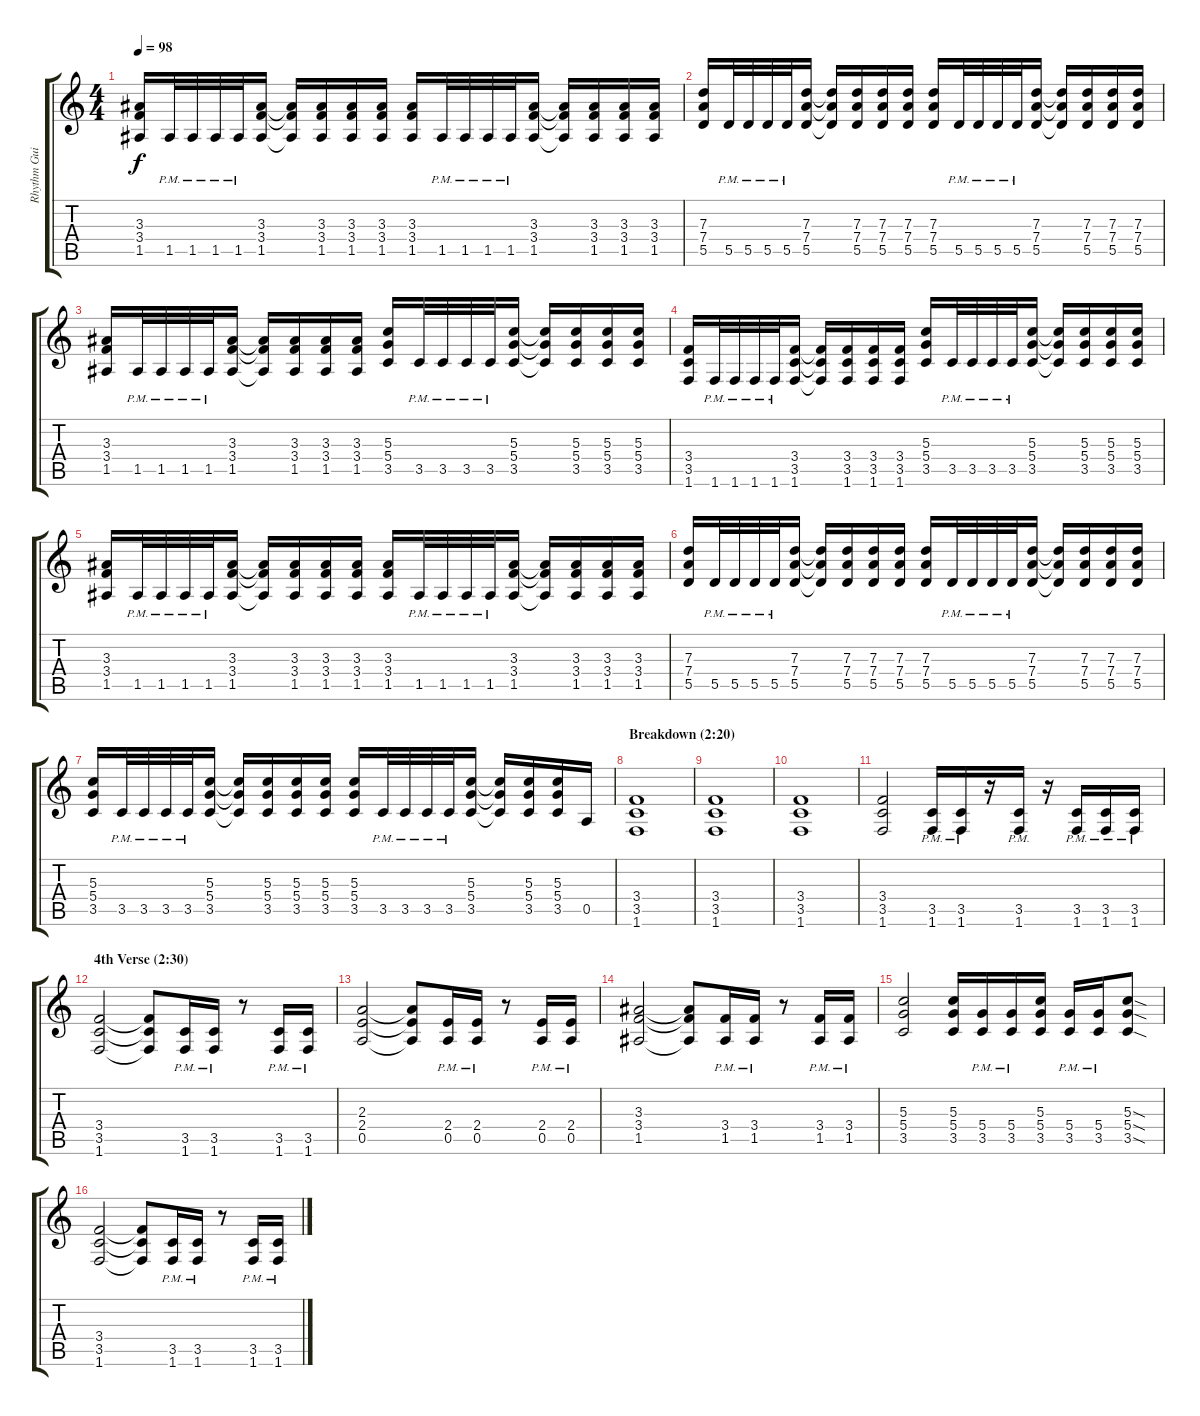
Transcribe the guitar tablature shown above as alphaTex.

\track ("Rhythm Guitar" "Rhythm Gui") {instrument distortionguitar}
\staff {score tabs}
\tuning (E4 B3 G3 D3 A2 E2) {hide}
\ts (4 4)
\tempo 98
\clef g2
\ks c
(3.3 3.4 1.5).16{dy f} 1.5{pm}.32 1.5{pm}.32 1.5{pm}.32 1.5{pm}.32 (3.3 3.4 1.5).16 (3.3{t} 3.4{t} 1.5{t}).16 (3.3 3.4 1.5).16 (3.3 3.4 1.5).16 (3.3 3.4 1.5).16 (3.3 3.4 1.5).16 1.5{pm}.32 1.5{pm}.32 1.5{pm}.32 1.5{pm}.32 (3.3 3.4 1.5).16 (3.3{t} 3.4{t} 1.5{t}).16 (3.3 3.4 1.5).16 (3.3 3.4 1.5).16 (3.3 3.4 1.5).16 |
(7.3 7.4 5.5).16 5.5{pm}.32 5.5{pm}.32 5.5{pm}.32 5.5{pm}.32 (7.3 7.4 5.5).16 (7.3{t} 7.4{t} 5.5{t}).16 (7.3 7.4 5.5).16 (7.3 7.4 5.5).16 (7.3 7.4 5.5).16 (7.3 7.4 5.5).16 5.5{pm}.32 5.5{pm}.32 5.5{pm}.32 5.5{pm}.32 (7.3 7.4 5.5).16 (7.3{t} 7.4{t} 5.5{t}).16 (7.3 7.4 5.5).16 (7.3 7.4 5.5).16 (7.3 7.4 5.5).16 |
(3.3 3.4 1.5).16 1.5{pm}.32 1.5{pm}.32 1.5{pm}.32 1.5{pm}.32 (3.3 3.4 1.5).16 (3.3{t} 3.4{t} 1.5{t}).16 (3.3 3.4 1.5).16 (3.3 3.4 1.5).16 (3.3 3.4 1.5).16 (5.3 5.4 3.5).16 3.5{pm}.32 3.5{pm}.32 3.5{pm}.32 3.5{pm}.32 (5.3 5.4 3.5).16 (5.3{t} 5.4{t} 3.5{t}).16 (5.3 5.4 3.5).16 (5.3 5.4 3.5).16 (5.3 5.4 3.5).16 |
(3.4 3.5 1.6).16 1.6{pm}.32 1.6{pm}.32 1.6{pm}.32 1.6{pm}.32 (3.4 3.5 1.6).16 (3.4{t} 3.5{t} 1.6{t}).16 (3.4 3.5 1.6).16 (3.4 3.5 1.6).16 (3.4 3.5 1.6).16 (5.3 5.4 3.5).16 3.5{pm}.32 3.5{pm}.32 3.5{pm}.32 3.5{pm}.32 (5.3 5.4 3.5).16 (5.3{t} 5.4{t} 3.5{t}).16 (5.3 5.4 3.5).16 (5.3 5.4 3.5).16 (5.3 5.4 3.5).16 |
(3.3 3.4 1.5).16 1.5{pm}.32 1.5{pm}.32 1.5{pm}.32 1.5{pm}.32 (3.3 3.4 1.5).16 (3.3{t} 3.4{t} 1.5{t}).16 (3.3 3.4 1.5).16 (3.3 3.4 1.5).16 (3.3 3.4 1.5).16 (3.3 3.4 1.5).16 1.5{pm}.32 1.5{pm}.32 1.5{pm}.32 1.5{pm}.32 (3.3 3.4 1.5).16 (3.3{t} 3.4{t} 1.5{t}).16 (3.3 3.4 1.5).16 (3.3 3.4 1.5).16 (3.3 3.4 1.5).16 |
(7.3 7.4 5.5).16 5.5{pm}.32 5.5{pm}.32 5.5{pm}.32 5.5{pm}.32 (7.3 7.4 5.5).16 (7.3{t} 7.4{t} 5.5{t}).16 (7.3 7.4 5.5).16 (7.3 7.4 5.5).16 (7.3 7.4 5.5).16 (7.3 7.4 5.5).16 5.5{pm}.32 5.5{pm}.32 5.5{pm}.32 5.5{pm}.32 (7.3 7.4 5.5).16 (7.3{t} 7.4{t} 5.5{t}).16 (7.3 7.4 5.5).16 (7.3 7.4 5.5).16 (7.3 7.4 5.5).16 |
(5.3 5.4 3.5).16 3.5{pm}.32 3.5{pm}.32 3.5{pm}.32 3.5{pm}.32 (5.3 5.4 3.5).16 (5.3{t} 5.4{t} 3.5{t}).16 (5.3 5.4 3.5).16 (5.3 5.4 3.5).16 (5.3 5.4 3.5).16 (5.3 5.4 3.5).16 3.5{pm}.32 3.5{pm}.32 3.5{pm}.32 3.5{pm}.32 (5.3 5.4 3.5).16 (5.3{t} 5.4{t} 3.5{t}).16 (5.3 5.4 3.5).16 (5.3 5.4 3.5).16 0.5.16 |
\section ("" "Breakdown (2:20)")
(3.4 3.5 1.6).1 |
(3.4 3.5 1.6).1 |
(3.4 3.5 1.6).1 |
(3.4 3.5 1.6).2 (3.5{pm} 1.6{pm}).16 (3.5{pm} 1.6{pm}).16 r.16 (3.5{pm} 1.6{pm}).16 r.16 (3.5{pm} 1.6{pm}).16 (3.5{pm} 1.6{pm}).16 (3.5{pm} 1.6{pm}).16 |
\section ("" "4th Verse (2:30)")
(3.4 3.5 1.6).2 (3.4{t} 3.5{t} 1.6{t}).8 (3.5{pm} 1.6{pm}).16 (3.5{pm} 1.6{pm}).16 r.8 (3.5{pm} 1.6{pm}).16 (3.5{pm} 1.6{pm}).16 |
(2.3 2.4 0.5).2 (2.3{t} 2.4{t} 0.5{t}).8 (2.4{pm} 0.5{pm}).16 (2.4{pm} 0.5{pm}).16 r.8 (2.4{pm} 0.5{pm}).16 (2.4{pm} 0.5{pm}).16 |
(3.3 3.4 1.5).2 (3.3{t} 3.4{t} 1.5{t}).8 (3.4{pm} 1.5{pm}).16 (3.4{pm} 1.5{pm}).16 r.8 (3.4{pm} 1.5{pm}).16 (3.4{pm} 1.5{pm}).16 |
(5.3 5.4 3.5).2 (5.3 5.4 3.5).16 (5.4{pm} 3.5{pm}).16 (5.4{pm} 3.5{pm}).16 (5.3 5.4 3.5).16 (5.4{pm} 3.5{pm}).16 (5.4{pm} 3.5{pm}).16 (5.3{sod} 5.4{sod} 3.5{sod}).8 |
(3.4 3.5 1.6).2 (3.4{t} 3.5{t} 1.6{t}).8 (3.5{pm} 1.6{pm}).16 (3.5{pm} 1.6{pm}).16 r.8 (3.5{pm} 1.6{pm}).16 (3.5{pm} 1.6{pm}).16
